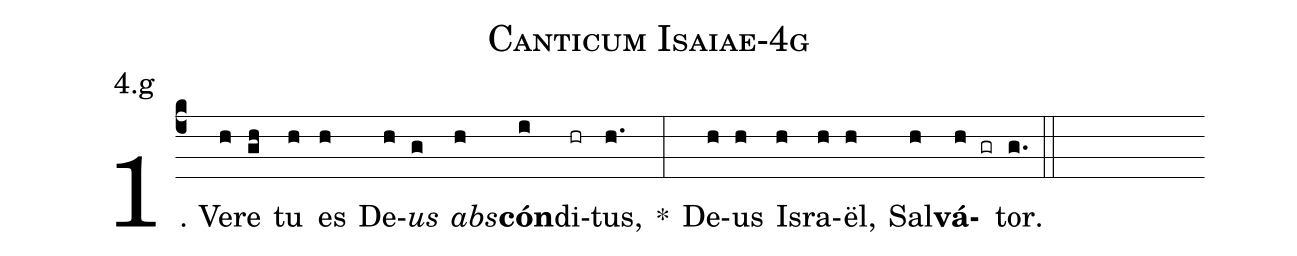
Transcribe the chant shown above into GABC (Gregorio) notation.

name: Canticum Isaiae-4g;
annotation: 4.g;
%%
(c4)1. Ve(h)re(gh) tu(h) es(h) De(h)<i>us</i>(g) <i>abs</i>(h)<b>cón</b>(i)di(hr)tus,(h.) *(:) De(h)us(h) Is(h)ra(h)ël,(h) Sal(h)<b>vá</b>(h gr)tor.(g.) (::)
